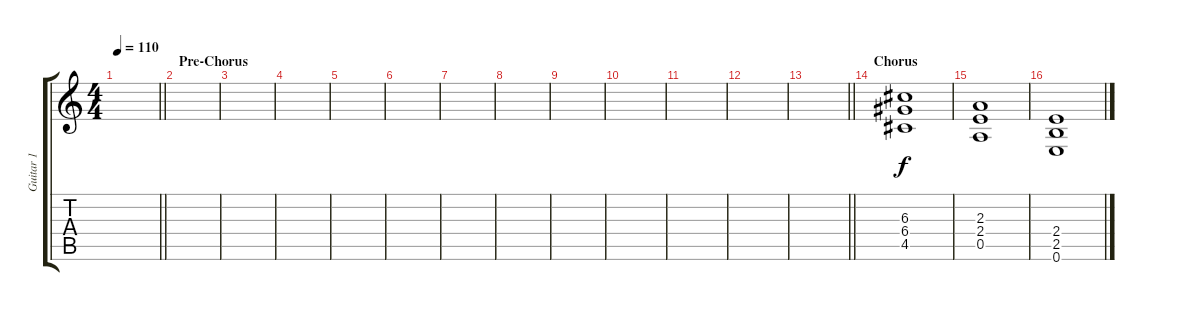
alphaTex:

\track ("Guitar 1" "Guitar 1") {instrument overdrivenguitar}
\staff {score tabs}
\tuning (E4 B3 G3 D3 A2 E2) {hide}
\ts (4 4)
\tempo 110
\clef g2
\barLineRight lightlight
\ks c
|
\section ("" "Pre-Chorus")
|
|
|
|
|
|
|
|
|
|
|
\barLineRight lightlight
|
\section ("" "Chorus")
(6.3 6.4 4.5).1 |
(2.3 2.4 0.5).1 |
(2.4 2.5 0.6).1
